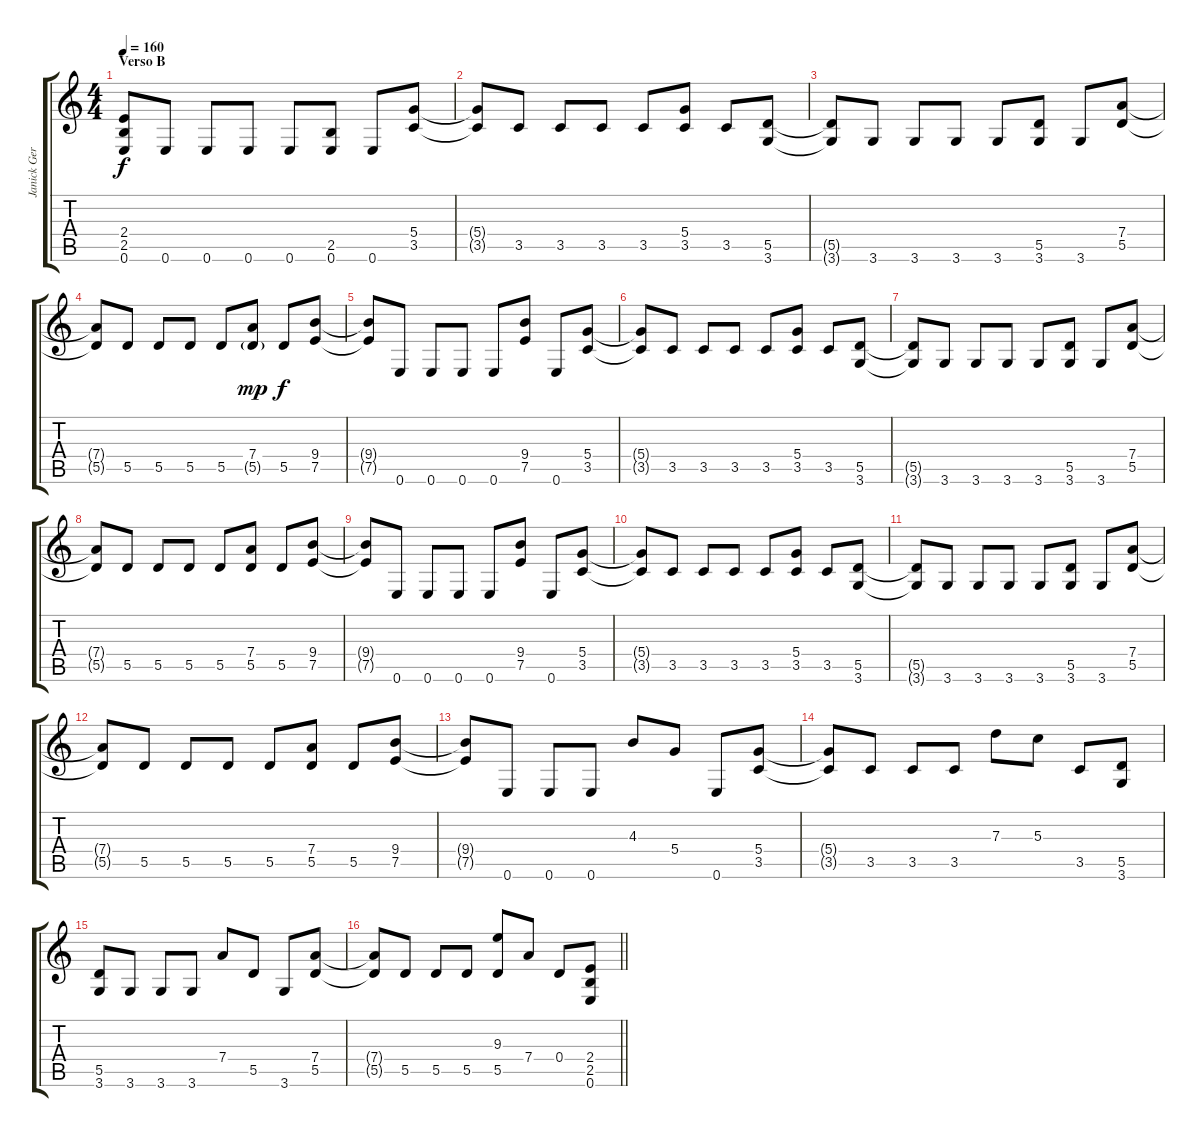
\track ("Janick Gers" "Janick Ger") {instrument overdrivenguitar}
\staff {score tabs}
\tuning (E4 B3 G3 D3 A2 E2) {hide}
\ts (4 4)
\section ("" "Verso B")
\tempo 160
\clef g2
\ks c
(2.4{t} 2.5{t} 0.6{t}).8{dy f} 0.6.8 0.6.8 0.6.8 0.6.8 (2.5 0.6).8 0.6.8 (5.4 3.5).8 |
(5.4{t} 3.5{t}).8 3.5.8 3.5.8 3.5.8 3.5.8 (5.4 3.5).8 3.5.8 (5.5 3.6).8 |
(5.5{t} 3.6{t}).8 3.6.8 3.6.8 3.6.8 3.6.8 (5.5 3.6).8 3.6.8 (7.4 5.5).8 |
(7.4{t} 5.5{t}).8 5.5.8 5.5.8 5.5.8 5.5.8 (7.4 5.5{g}).8{dy mp} 5.5.8{dy f} (9.4 7.5).8 |
(9.4{t} 7.5{t}).8 0.6.8 0.6.8 0.6.8 0.6.8 (9.4 7.5).8 0.6.8 (5.4 3.5).8 |
(5.4{t} 3.5{t}).8 3.5.8 3.5.8 3.5.8 3.5.8 (5.4 3.5).8 3.5.8 (5.5 3.6).8 |
(5.5{t} 3.6{t}).8 3.6.8 3.6.8 3.6.8 3.6.8 (5.5 3.6).8 3.6.8 (7.4 5.5).8 |
(7.4{t} 5.5{t}).8 5.5.8 5.5.8 5.5.8 5.5.8 (7.4 5.5).8 5.5.8 (9.4 7.5).8 |
(9.4{t} 7.5{t}).8 0.6.8 0.6.8 0.6.8 0.6.8 (9.4 7.5).8 0.6.8 (5.4 3.5).8 |
(5.4{t} 3.5{t}).8 3.5.8 3.5.8 3.5.8 3.5.8 (5.4 3.5).8 3.5.8 (5.5 3.6).8 |
(5.5{t} 3.6{t}).8 3.6.8 3.6.8 3.6.8 3.6.8 (5.5 3.6).8 3.6.8 (7.4 5.5).8 |
(7.4{t} 5.5{t}).8 5.5.8 5.5.8 5.5.8 5.5.8 (7.4 5.5).8 5.5.8 (9.4 7.5).8 |
(9.4{t} 7.5{t}).8 0.6.8 0.6.8 0.6.8 4.3.8 5.4.8 0.6.8 (5.4 3.5).8 |
(5.4{t} 3.5{t}).8 3.5.8 3.5.8 3.5.8 7.3.8 5.3.8 3.5.8 (5.5 3.6).8 |
(5.5 3.6).8 3.6.8 3.6.8 3.6.8 7.4.8 5.5.8 3.6.8 (7.4 5.5).8 |
\barLineRight lightlight
(7.4{t} 5.5{t}).8 5.5.8 5.5.8 5.5.8 (9.3 5.5).8 7.4.8 0.4.8 (2.4 2.5 0.6).8
